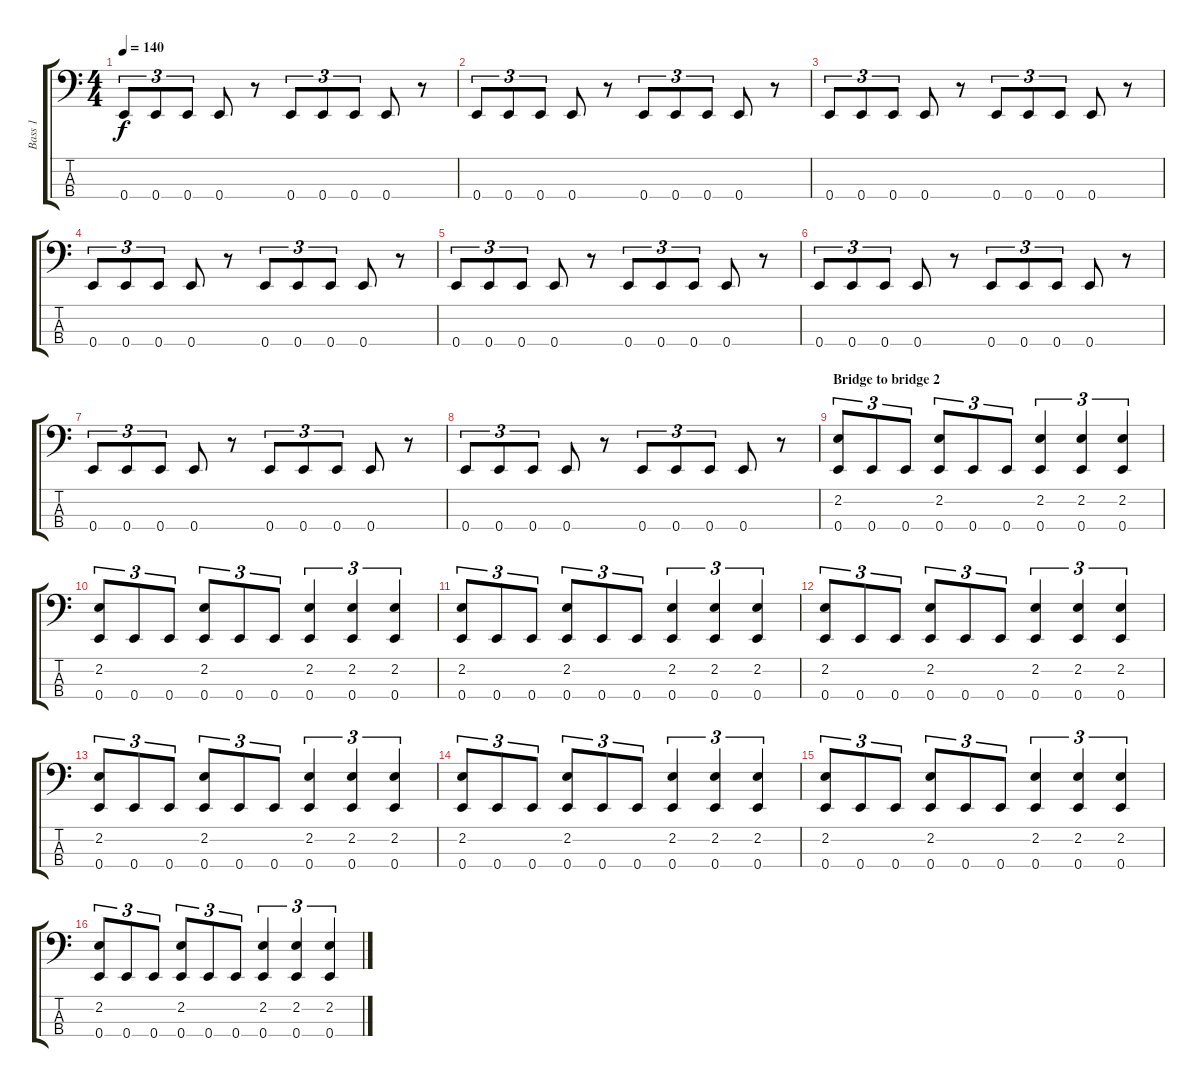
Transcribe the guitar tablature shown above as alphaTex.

\track ("Bass 1" "Bass 1") {instrument electricbasspick}
\staff {score tabs}
\tuning (G2 D2 A1 E1) {hide}
\ts (4 4)
\tempo 140
\clef f4
\ks c
0.4.8{tu (3 2) dy f} 0.4.8{tu (3 2)} 0.4.8{tu (3 2)} 0.4.8 r.8 0.4.8{tu (3 2)} 0.4.8{tu (3 2)} 0.4.8{tu (3 2)} 0.4.8 r.8 |
0.4.8{tu (3 2)} 0.4.8{tu (3 2)} 0.4.8{tu (3 2)} 0.4.8 r.8 0.4.8{tu (3 2)} 0.4.8{tu (3 2)} 0.4.8{tu (3 2)} 0.4.8 r.8 |
0.4.8{tu (3 2)} 0.4.8{tu (3 2)} 0.4.8{tu (3 2)} 0.4.8 r.8 0.4.8{tu (3 2)} 0.4.8{tu (3 2)} 0.4.8{tu (3 2)} 0.4.8 r.8 |
0.4.8{tu (3 2)} 0.4.8{tu (3 2)} 0.4.8{tu (3 2)} 0.4.8 r.8 0.4.8{tu (3 2)} 0.4.8{tu (3 2)} 0.4.8{tu (3 2)} 0.4.8 r.8 |
0.4.8{tu (3 2)} 0.4.8{tu (3 2)} 0.4.8{tu (3 2)} 0.4.8 r.8 0.4.8{tu (3 2)} 0.4.8{tu (3 2)} 0.4.8{tu (3 2)} 0.4.8 r.8 |
0.4.8{tu (3 2)} 0.4.8{tu (3 2)} 0.4.8{tu (3 2)} 0.4.8 r.8 0.4.8{tu (3 2)} 0.4.8{tu (3 2)} 0.4.8{tu (3 2)} 0.4.8 r.8 |
0.4.8{tu (3 2)} 0.4.8{tu (3 2)} 0.4.8{tu (3 2)} 0.4.8 r.8 0.4.8{tu (3 2)} 0.4.8{tu (3 2)} 0.4.8{tu (3 2)} 0.4.8 r.8 |
0.4.8{tu (3 2)} 0.4.8{tu (3 2)} 0.4.8{tu (3 2)} 0.4.8 r.8 0.4.8{tu (3 2)} 0.4.8{tu (3 2)} 0.4.8{tu (3 2)} 0.4.8 r.8 |
\section ("" "Bridge to bridge 2")
(2.2 0.4).8{tu (3 2)} 0.4.8{tu (3 2)} 0.4.8{tu (3 2)} (2.2 0.4).8{tu (3 2)} 0.4.8{tu (3 2)} 0.4.8{tu (3 2)} (2.2 0.4).4{tu (3 2)} (2.2 0.4).4{tu (3 2)} (2.2 0.4).4{tu (3 2)} |
(2.2 0.4).8{tu (3 2)} 0.4.8{tu (3 2)} 0.4.8{tu (3 2)} (2.2 0.4).8{tu (3 2)} 0.4.8{tu (3 2)} 0.4.8{tu (3 2)} (2.2 0.4).4{tu (3 2)} (2.2 0.4).4{tu (3 2)} (2.2 0.4).4{tu (3 2)} |
(2.2 0.4).8{tu (3 2)} 0.4.8{tu (3 2)} 0.4.8{tu (3 2)} (2.2 0.4).8{tu (3 2)} 0.4.8{tu (3 2)} 0.4.8{tu (3 2)} (2.2 0.4).4{tu (3 2)} (2.2 0.4).4{tu (3 2)} (2.2 0.4).4{tu (3 2)} |
(2.2 0.4).8{tu (3 2)} 0.4.8{tu (3 2)} 0.4.8{tu (3 2)} (2.2 0.4).8{tu (3 2)} 0.4.8{tu (3 2)} 0.4.8{tu (3 2)} (2.2 0.4).4{tu (3 2)} (2.2 0.4).4{tu (3 2)} (2.2 0.4).4{tu (3 2)} |
(2.2 0.4).8{tu (3 2)} 0.4.8{tu (3 2)} 0.4.8{tu (3 2)} (2.2 0.4).8{tu (3 2)} 0.4.8{tu (3 2)} 0.4.8{tu (3 2)} (2.2 0.4).4{tu (3 2)} (2.2 0.4).4{tu (3 2)} (2.2 0.4).4{tu (3 2)} |
(2.2 0.4).8{tu (3 2)} 0.4.8{tu (3 2)} 0.4.8{tu (3 2)} (2.2 0.4).8{tu (3 2)} 0.4.8{tu (3 2)} 0.4.8{tu (3 2)} (2.2 0.4).4{tu (3 2)} (2.2 0.4).4{tu (3 2)} (2.2 0.4).4{tu (3 2)} |
(2.2 0.4).8{tu (3 2)} 0.4.8{tu (3 2)} 0.4.8{tu (3 2)} (2.2 0.4).8{tu (3 2)} 0.4.8{tu (3 2)} 0.4.8{tu (3 2)} (2.2 0.4).4{tu (3 2)} (2.2 0.4).4{tu (3 2)} (2.2 0.4).4{tu (3 2)} |
(2.2 0.4).8{tu (3 2)} 0.4.8{tu (3 2)} 0.4.8{tu (3 2)} (2.2 0.4).8{tu (3 2)} 0.4.8{tu (3 2)} 0.4.8{tu (3 2)} (2.2 0.4).4{tu (3 2)} (2.2 0.4).4{tu (3 2)} (2.2 0.4).4{tu (3 2)}
